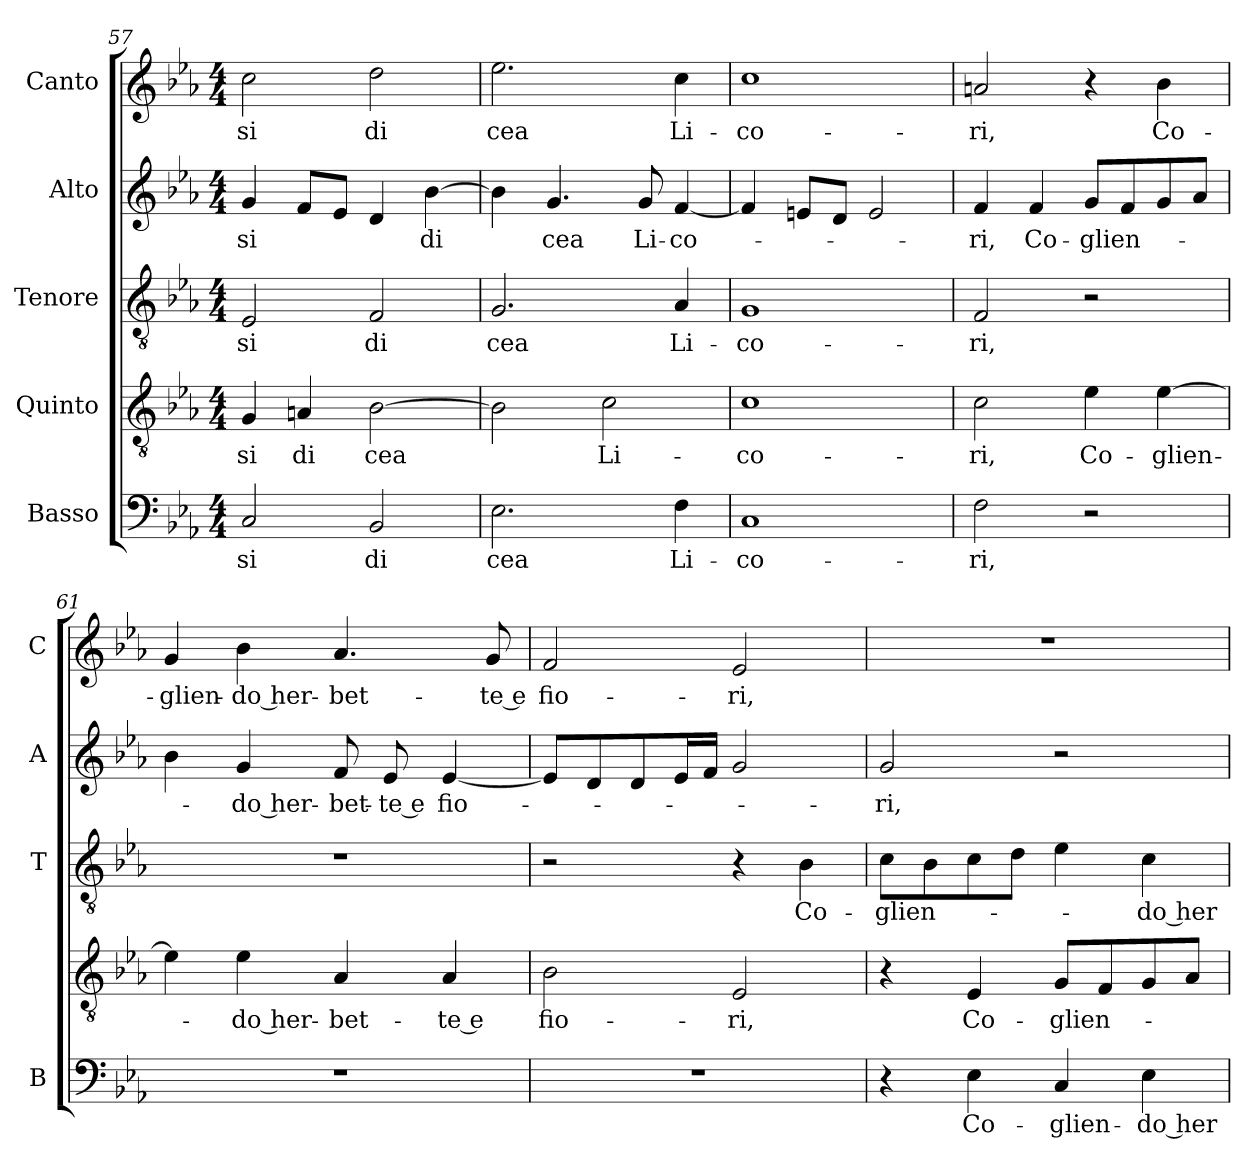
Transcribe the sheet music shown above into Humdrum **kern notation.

**kern	**text	**kern	**text	**kern	**text	**kern	**text	**kern	**text
*part5	*part5	*part4	*part4	*part3	*part3	*part2	*part2	*part1	*part1
*staff5	*staff5	*staff4	*staff4	*staff3	*staff3	*staff2	*staff2	*staff1	*staff1
*I"Basso	*	*I"Quinto	*	*I"Tenore	*	*I"Alto	*	*I"Canto	*
*I'B	*	*	*	*I'T	*	*I'A	*	*I'C	*
*clefF4	*	*clefGv2	*	*clefGv2	*	*clefG2	*	*clefG2	*
*k[b-e-a-]	*	*k[b-e-a-]	*	*k[b-e-a-]	*	*k[b-e-a-]	*	*k[b-e-a-]	*
*E-:	*	*E-:	*	*E-:	*	*E-:	*	*E-:	*
*M4/4	*	*M4/4	*	*M4/4	*	*M4/4	*	*M4/4	*
=57	=57	=57	=57	=57	=57	=57	=57	=57	=57
!	!LO:LY:b	!	!	!	!	!	!	!	!
!	!	!	!LO:LY:b	!	!	!	!	!	!
!	!	!	!	!	!LO:LY:b	!	!	!	!
!	!	!	!	!	!	!	!LO:LY:b	!	!
!	!	!	!	!	!	!	!	!	!LO:LY:b
2C/	-si	4G/	-si	2E-/	-si	4g/	-si	2cc\	-si
!	!	!	!LO:LY:b	!	!	!	!	!	!
.	.	4An/	di	.	.	8f/L	.	.	.
.	.	.	.	.	.	8e-/J	.	.	.
!	!LO:LY:b	!	!	!	!	!	!	!	!
!	!	!	!LO:LY:b	!	!	!	!	!	!
!	!	!	!	!	!LO:LY:b	!	!	!	!
!	!	!	!	!	!	!	!	!	!LO:LY:b
2BB-/	di	[2B-\	cea	2F/	di	4d/	.	2dd\	di
!	!	!	!	!	!	!	!LO:LY:b	!	!
.	.	.	.	.	.	[4b-\	di	.	.
!!LO:LB:g=z
=58	=58	=58	=58	=58	=58	=58	=58	=58	=58
!	!LO:LY:b	!	!	!	!	!	!	!	!
!	!	!	!	!	!LO:LY:b	!	!	!	!
!	!	!	!	!	!	!	!	!	!LO:LY:b
2.E-\	cea	2B-\]	.	2.G/	cea	4b-\]	.	2.ee-\	cea
!	!	!	!	!	!	!	!LO:LY:b	!	!
.	.	.	.	.	.	4.g/	cea	.	.
!	!	!	!LO:LY:b	!	!	!	!	!	!
.	.	2c\	Li-	.	.	.	.	.	.
!	!	!	!	!	!	!	!LO:LY:b	!	!
.	.	.	.	.	.	8g/	Li-	.	.
!	!LO:LY:b	!	!	!	!	!	!	!	!
!	!	!	!	!	!LO:LY:b	!	!	!	!
!	!	!	!	!	!	!	!LO:LY:b	!	!
!	!	!	!	!	!	!	!	!	!LO:LY:b
4F\	Li-	.	.	4A-/	Li-	[4f/	-co-	4cc\	Li-
=59	=59	=59	=59	=59	=59	=59	=59	=59	=59
!	!LO:LY:b	!	!	!	!	!	!	!	!
!	!	!	!LO:LY:b	!	!	!	!	!	!
!	!	!	!	!	!LO:LY:b	!	!	!	!
!	!	!	!	!	!	!	!	!	!LO:LY:b
1C	-co-	1c	-co-	1G	-co-	4f/]	.	1cc	-co-
.	.	.	.	.	.	8en/L	.	.	.
.	.	.	.	.	.	8d/J	.	.	.
.	.	.	.	.	.	2e/	.	.	.
=60	=60	=60	=60	=60	=60	=60	=60	=60	=60
!	!LO:LY:b	!	!	!	!	!	!	!	!
!	!	!	!LO:LY:b	!	!	!	!	!	!
!	!	!	!	!	!LO:LY:b	!	!	!	!
!	!	!	!	!	!	!	!LO:LY:b	!	!
!	!	!	!	!	!	!	!	!	!LO:LY:b
2F\	-ri,	2c\	-ri,	2F/	-ri,	4f/	-ri,	2an/	-ri,
!	!	!	!	!	!	!	!LO:LY:b	!	!
.	.	.	.	.	.	4f/	Co-	.	.
!	!	!	!LO:LY:b	!	!	!	!	!	!
!	!	!	!	!	!	!	!LO:LY:b	!	!
2r	.	4e-\	Co-	2r	.	8g/L	-glien-	4r	.
.	.	.	.	.	.	8f/	.	.	.
!	!	!	!LO:LY:b	!	!	!	!	!	!
!	!	!	!	!	!	!	!	!	!LO:LY:b
.	.	[4e-\	-glien-	.	.	8g/	.	4b-\	Co-
.	.	.	.	.	.	8a-/J	.	.	.
=61	=61	=61	=61	=61	=61	=61	=61	=61	=61
!	!	!	!	!	!	!	!	!	!LO:LY:b
1r	.	4e-\]	.	1r	.	4b-\	.	4g/	-glien-
!	!	!	!LO:LY:b	!	!	!	!	!	!
!	!	!	!	!	!	!	!LO:LY:b	!	!
!	!	!	!	!	!	!	!	!	!LO:LY:b
.	.	4e-\	-do her-	.	.	4g/	-do her-	4b-\	-do her-
!	!	!	!LO:LY:b	!	!	!	!	!	!
!	!	!	!	!	!	!	!LO:LY:b	!	!
!	!	!	!	!	!	!	!	!	!LO:LY:b
.	.	4A-/	-bet-	.	.	8f/	-bet-	4.a-/	-bet-
!	!	!	!	!	!	!	!LO:LY:b	!	!
.	.	.	.	.	.	8e-/	-te e	.	.
!	!	!	!LO:LY:b	!	!	!	!	!	!
!	!	!	!	!	!	!	!LO:LY:b	!	!
.	.	4A-/	-te e	.	.	[4e-/	fio-	.	.
!	!	!	!	!	!	!	!	!	!LO:LY:b
.	.	.	.	.	.	.	.	8g/	-te e
=62	=62	=62	=62	=62	=62	=62	=62	=62	=62
!	!	!	!LO:LY:b	!	!	!	!	!	!
!	!	!	!	!	!	!	!	!	!LO:LY:b
1r	.	2B-\	fio-	2r	.	8e-/L]	.	2f/	fio-
.	.	.	.	.	.	8d/	.	.	.
.	.	.	.	.	.	8d/	.	.	.
.	.	.	.	.	.	16e-/L	.	.	.
.	.	.	.	.	.	16f/JJ	.	.	.
!	!	!	!LO:LY:b	!	!	!	!	!	!
!	!	!	!	!	!	!	!	!	!LO:LY:b
.	.	2E-/	-ri,	4r	.	2g/	.	2e-/	-ri,
!	!	!	!	!	!LO:LY:b	!	!	!	!
.	.	.	.	4B-\	Co-	.	.	.	.
=63	=63	=63	=63	=63	=63	=63	=63	=63	=63
!	!	!	!	!	!LO:LY:b	!	!	!	!
!	!	!	!	!	!	!	!LO:LY:b	!	!
4r	.	4r	.	8c\L	-glien-	2g/	-ri,	1r	.
.	.	.	.	8B-\	.	.	.	.	.
!	!LO:LY:b	!	!	!	!	!	!	!	!
!	!	!	!LO:LY:b	!	!	!	!	!	!
4E-\	Co-	4E-/	Co-	8c\	.	.	.	.	.
.	.	.	.	8d\J	.	.	.	.	.
!	!LO:LY:b	!	!	!	!	!	!	!	!
!	!	!	!LO:LY:b	!	!	!	!	!	!
4C/	-glien-	8G/L	-glien-	4e-\	.	2r	.	.	.
.	.	8F/	.	.	.	.	.	.	.
!	!LO:LY:b	!	!	!	!	!	!	!	!
!	!	!	!	!	!LO:LY:b	!	!	!	!
4E-\	-do her-	8G/	.	4c\	-do her-	.	.	.	.
.	.	8A-/J	.	.	.	.	.	.	.
=	=	=	=	=	=	=	=	=	=
*-	*-	*-	*-	*-	*-	*-	*-	*-	*-
